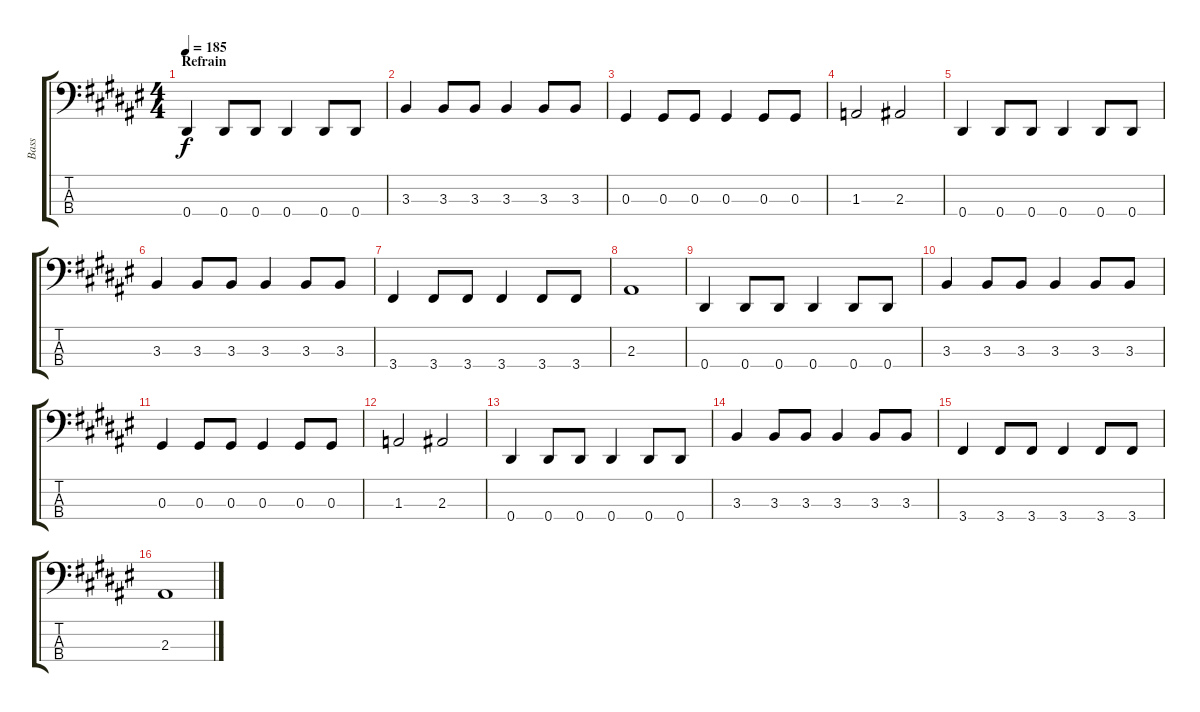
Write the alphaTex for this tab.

\track ("Bass" "Bass") {instrument electricbasspick}
\staff {score tabs}
\tuning (Gb2 Db2 Ab1 Eb1) {hide}
\ts (4 4)
\section ("" "Refrain")
\tempo 185
\clef f4
\ks d#minor
0.4.4{dy f} 0.4.8 0.4.8 0.4.4 0.4.8 0.4.8 |
3.3.4 3.3.8 3.3.8 3.3.4 3.3.8 3.3.8 |
0.3.4 0.3.8 0.3.8 0.3.4 0.3.8 0.3.8 |
1.3.2 2.3.2 |
0.4.4 0.4.8 0.4.8 0.4.4 0.4.8 0.4.8 |
3.3.4 3.3.8 3.3.8 3.3.4 3.3.8 3.3.8 |
3.4.4 3.4.8 3.4.8 3.4.4 3.4.8 3.4.8 |
2.3.1 |
0.4.4 0.4.8 0.4.8 0.4.4 0.4.8 0.4.8 |
3.3.4 3.3.8 3.3.8 3.3.4 3.3.8 3.3.8 |
0.3.4 0.3.8 0.3.8 0.3.4 0.3.8 0.3.8 |
1.3.2 2.3.2 |
0.4.4 0.4.8 0.4.8 0.4.4 0.4.8 0.4.8 |
3.3.4 3.3.8 3.3.8 3.3.4 3.3.8 3.3.8 |
3.4.4 3.4.8 3.4.8 3.4.4 3.4.8 3.4.8 |
2.3.1
